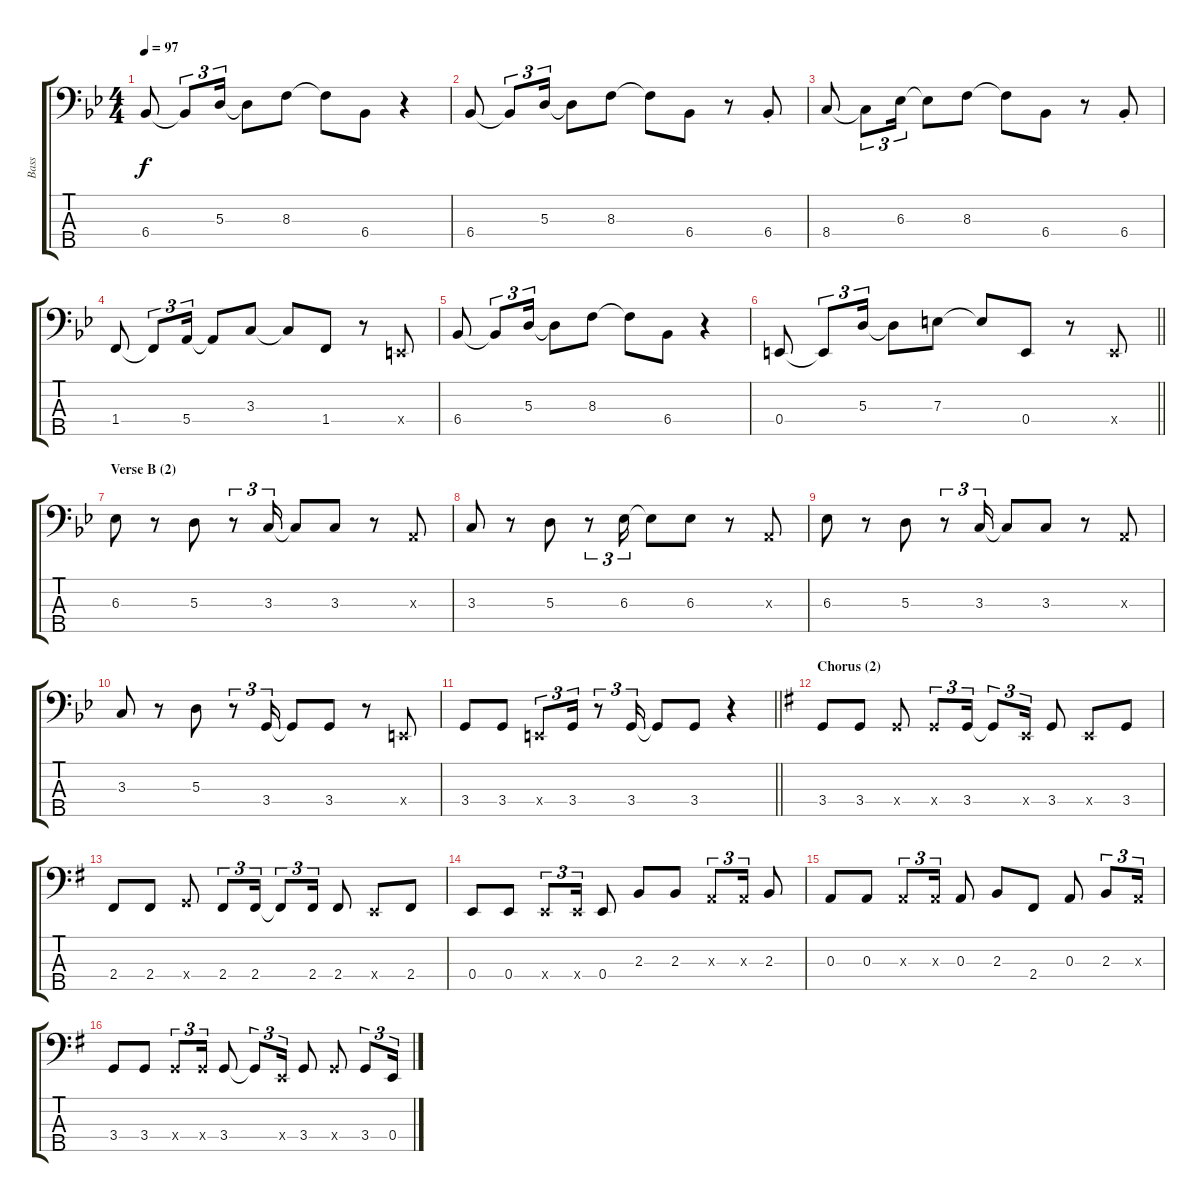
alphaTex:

\track ("Bass" "Bass") {instrument electricbassfinger}
\staff {score tabs}
\tuning (G2 D2 A1 E1 B0) {hide}
\ts (4 4)
\tempo 97
\clef f4
\ks bb
6.4.8{dy f} 6.4{t}.8{tu (3 2)} 5.3.16{tu (3 2)} 5.3{t}.8 8.3.8 8.3{t}.8 6.4.8 r.4 |
6.4.8 6.4{t}.8{tu (3 2)} 5.3.16{tu (3 2)} 5.3{t}.8 8.3.8 8.3{t}.8 6.4.8 r.8 6.4{st}.8 |
8.4.8 8.4{t}.8{tu (3 2)} 6.3.16{tu (3 2)} 6.3{t}.8 8.3.8 8.3{t}.8 6.4.8 r.8 6.4{st}.8 |
1.4.8 1.4{t}.8{tu (3 2)} 5.4.16{tu (3 2)} 5.4{t}.8 3.3.8 3.3{t}.8 1.4.8 r.8 0.4{x}.8 |
6.4.8 6.4{t}.8{tu (3 2)} 5.3.16{tu (3 2)} 5.3{t}.8 8.3.8 8.3{t}.8 6.4.8 r.4 |
\barLineRight lightlight
0.4.8 0.4{t}.8{tu (3 2)} 5.3.16{tu (3 2)} 5.3{t}.8 7.3.8 7.3{t}.8 0.4.8 r.8 0.4{x}.8 |
\section ("" "Verse B (2)")
6.3.8 r.8 5.3.8 r.8{tu (3 2)} 3.3.16{tu (3 2)} 3.3{t}.8 3.3.8 r.8 0.3{x}.8 |
3.3.8 r.8 5.3.8 r.8{tu (3 2)} 6.3.16{tu (3 2)} 6.3{t}.8 6.3.8 r.8 0.3{x}.8 |
6.3.8 r.8 5.3.8 r.8{tu (3 2)} 3.3.16{tu (3 2)} 3.3{t}.8 3.3.8 r.8 0.3{x}.8 |
3.3.8 r.8 5.3.8 r.8{tu (3 2)} 3.4.16{tu (3 2)} 3.4{t}.8 3.4.8 r.8 0.4{x}.8 |
\barLineRight lightlight
3.4.8 3.4.8 0.4{x}.8{tu (3 2)} 3.4.16{tu (3 2)} r.8{tu (3 2)} 3.4.16{tu (3 2)} 3.4{t}.8 3.4.8 r.4 |
\section ("" "Chorus (2)")
\ks g
3.4.8 3.4.8 3.4{x}.8 3.4{x}.8{tu (3 2)} 3.4.16{tu (3 2)} 3.4{t}.8{tu (3 2)} 0.4{x}.16{tu (3 2)} 3.4.8 0.4{x}.8 3.4.8 |
2.4.8 2.4.8 3.4{x}.8 2.4.8{tu (3 2)} 2.4.16{tu (3 2)} 2.4{t}.8{tu (3 2)} 2.4.16{tu (3 2)} 2.4.8 0.4{x}.8 2.4.8 |
0.4.8 0.4.8 0.4{x}.8{tu (3 2)} 0.4{x}.16{tu (3 2)} 0.4.8 2.3.8 2.3.8 0.3{x}.8{tu (3 2)} 0.3{x}.16{tu (3 2)} 2.3.8 |
0.3.8 0.3.8 0.3{x}.8{tu (3 2)} 0.3{x}.16{tu (3 2)} 0.3.8 2.3.8 2.4.8 0.3.8 2.3.8{tu (3 2)} 0.3{x}.16{tu (3 2)} |
3.4.8 3.4.8 3.4{x}.8{tu (3 2)} 3.4{x}.16{tu (3 2)} 3.4.8 3.4{t}.8{tu (3 2)} 0.4{x}.16{tu (3 2)} 3.4.8 3.4{x}.8 3.4.8{tu (3 2)} 0.4.16{tu (3 2)}
